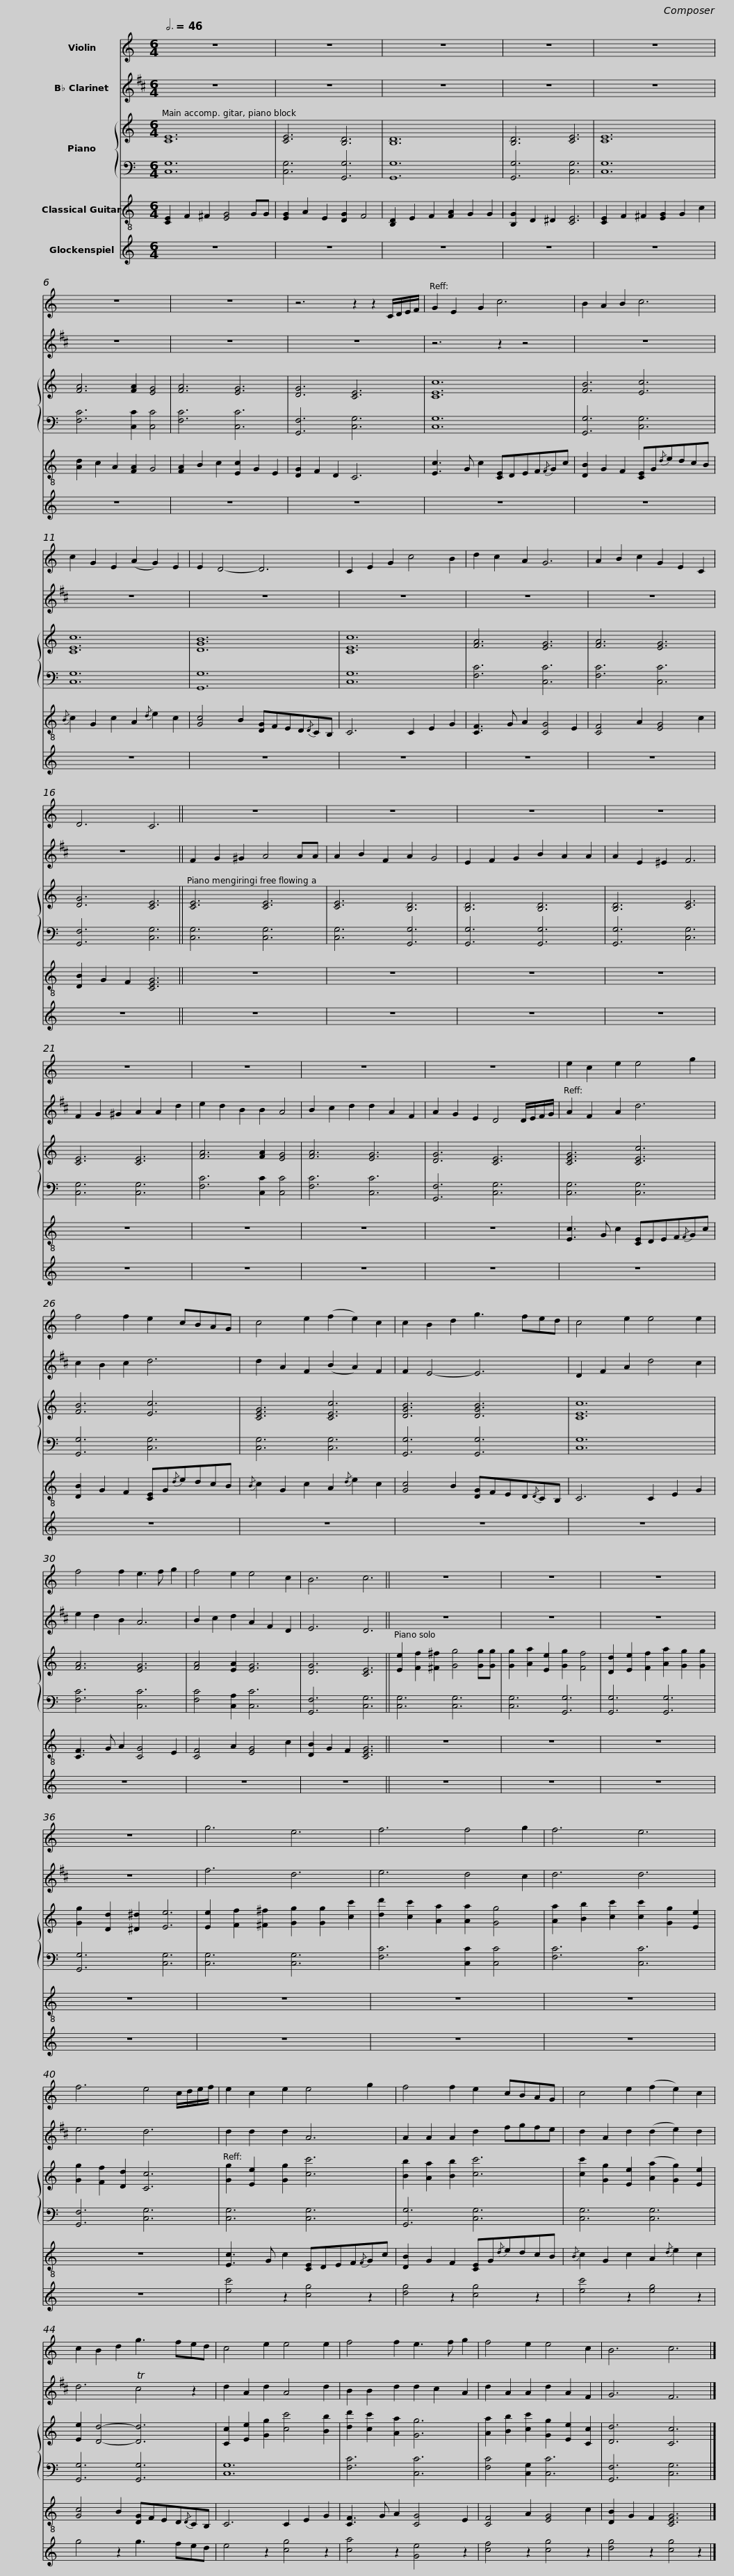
X:1
%%score 1 2 { 3 | 4 } 5 6
L:1/8
Q:3/4=46
M:6/4
I:linebreak $
K:C
V:1 treble
V:2 treble transpose=-2
V:3 treble
V:4 bass
V:5 treble-8
V:6 treble transpose=24
V:1
 z12 | z12 | z12 | z12 | z12 |$ %5
 z12 | z12 | z6 z2 z2 C/D/E/F/ | G2 E2 G2 c6 |$ B2 A2 B2 c6 | %10
 c2 G2 E2 (A2 G2) E2 | E2 D4- D6 | C2 E2 G2 c4 B2 |$ d2 c2 A2 G6 | A2 B2 c2 G2 E2 C2 | %15
 D6 C6 || z12 | z12 | z12 |$ z12 | %20
 z12 | z12 | z12 | z12 |$ e2 c2 e2 e4 g2 | %25
 f4 f2 e2 cBAG | c4 e2 (f2 e2) c2 | c2 B2 d2 g3 fed |$ c4 e2 e4 e2 | f4 f2 e3 f g2 | %30
 f4 e2 e4 c2 | B6 c6 || z12 | z12 |$ z12 | %35
 z12 | g6 e6 | f6 f4 g2 | f6 e6 |$ f6 e4 c/d/e/f/ | %40
 e2 c2 e2 e4 g2 | f4 f2 e2 cBAG | c4 e2 (f2 e2) c2 |$ c2 B2 d2 g3 fed | c4 e2 e4 e2 | %45
 f4 f2 e3 f g2 | f4 e2 e4 c2 | B6 c6 |] %48
V:2
[K:D] z12 | z12 | z12 | z12 | z12 |$ %5
 z12 | z12 | z12 | z6 z2 z4 |$ z12 | %10
 z12 | z12 | z12 |$ z12 | z12 | %15
 z12 || F2 G2 ^G2 A4 AA | A2 B2 F2 A2 G4 | E2 F2 G2 B2 A2 A2 |$ A2 E2 ^E2 F6 | %20
 F2 G2 ^G2 A2 A2 d2 | e2 d2 B2 B2 A4 | B2 c2 d2 d2 A2 F2 | A2 G2 E2 D4 D/E/F/G/ |$ A2 F2 A2 d6 | %25
 c2 B2 c2 d6 | d2 A2 F2 (B2 A2) F2 | F2 E4- E6 |$ D2 F2 A2 d4 c2 | e2 d2 B2 A6 | %30
 B2 c2 d2 A2 F2 D2 | E6 D6 || z12 | z12 |$ z12 | %35
 z12 | f6 d6 | e6 d4 c2 | d6 d6 |$ e6 d6 | %40
 d2 d2 d2 A6 | A2 A2 A2 d2 fgfe | d2 A2 d2 (d2 e2) d2 |$ d6 Tc4 z2 | d2 A2 d2 A4 d2 | %45
 B2 B2 d2 d2 c2 A2 | d2 A2 A2 d2 A2 F2 | G6 F6 |] %48
V:3
 [CE]12 | [CE]6 [B,D]6 | [B,D]12 | [B,D]6 [CE]6 | [CE]12 |$ %5
 [FA]6 [FA]2 [EG]4 | [FA]6 [EG]6 | [DG]6 [CE]6 | [CEc]12 |$ [FB]6 [Ec]6 | %10
 [CEc]12 | [DGB]12 | [CEc]12 |$ [FA]6 [EG]6 | [FA]6 [EG]6 | %15
 [DG]6 [CE]6 || [CE]6 [CE]6 | [CE]6 [B,D]6 | [B,D]6 [B,D]6 |$ [B,D]6 [CE]6 | %20
 [CE]6 [CE]6 | [FA]6 [FA]2 [EG]4 | [FA]6 [EG]6 | [DG]6 [CE]6 |$ [CEG]6 [CEc]6 | %25
 [FB]6 [Ec]6 | [CEG]6 [CEc]6 | [DGB]6 [DGB]6 |$ [CEc]12 | [FA]6 [EG]6 | %30
 [FA]4 [EA]2 [EG]6 | [DG]6 [CE]6 || [Ee]2 [Ff]2 [^F^f]2 [Gg]4 [Gg][Gg] | [Gg]2 [Aa]2 [Ee]2 [Gg]2 [Ff]4 |$ [Dd]2 [Ee]2 [Ff]2 [Aa]2 [Gg]2 [Gg]2 | %35
 [Gg]2 [Dd]2 [^D^d]2 [Ee]6 | [Ee]2 [Ff]2 [^F^f]2 [Gg]2 [Gg]2 [cc']2 | [dd']2 [cc']2 [Aa]2 [Aa]2 [Gg]4 | [Aa]2 [Bb]2 [cc']2 [cc']2 [Gg]2 [Ee]2 |$ [Gg]2 [Ff]2 [Dd]2 [Cc]6 | %40
 [Gg]2 [Ee]2 [Gg]2 [cc']6 | [Bb]2 [Aa]2 [Bb]2 [cc']6 | [cc']2 [Gg]2 [Ee]2 ([Aa]2 [Gg]2) [Ee]2 |$ [Ee]2 [Dd]4- [Dd]6 | [Cc]2 [Ee]2 [Gg]2 [cc']4 [Bb]2 | %45
 [dd']2 [cc']2 [Aa]2 [Gg]6 | [Aa]2 [Bb]2 [cc']2 [Gg]2 [Ee]2 [Cc]2 | [Dd]6 [Cc]6 |] %48
V:4
 [C,G,]12 | [C,G,]6 [G,,G,]6 | [G,,G,]12 | [G,,G,]6 [C,G,]6 | [C,G,]12 |$ %5
 [F,C]6 [C,C]2 [C,C]4 | [F,C]6 [C,C]6 | [G,,F,]6 [C,G,]6 | [C,G,]12 |$ [G,,G,]6 [C,G,]6 | %10
 [C,G,]12 | [G,,G,]12 | [C,G,]12 |$ [F,C]6 [C,C]6 | [F,C]6 [C,C]6 | %15
 [G,,F,]6 [C,G,]6 || [C,G,]6 [C,G,]6 | [C,G,]6 [G,,G,]6 | [G,,G,]6 [G,,G,]6 |$ [G,,G,]6 [C,G,]6 | %20
 [C,G,]6 [C,G,]6 | [F,C]6 [C,C]2 [C,C]4 | [F,C]6 [C,C]6 | [G,,F,]6 [C,G,]6 |$ [C,G,]6 [C,G,]6 | %25
 [G,,G,]6 [C,G,]6 | [C,G,]6 [C,G,]6 | [G,,G,]6 [G,,G,]6 |$ [C,G,]12 | [F,C]6 [C,C]6 | %30
 [F,C]4 [C,A,]2 [C,C]6 | [G,,F,]6 [C,G,]6 || [C,G,]6 [C,G,]6 | [C,G,]6 [G,,G,]6 |$ [G,,G,]6 [G,,G,]6 | %35
 [G,,G,]6 [C,G,]6 | [C,G,]6 [C,G,]6 | [F,C]6 [C,C]2 [C,C]4 | [F,C]6 [C,C]6 |$ [G,,F,]6 [C,G,]6 | %40
 [C,G,]6 [C,G,]6 | [G,,G,]6 [C,G,]6 | [C,G,]6 [C,G,]6 |$ [G,,G,]6 [G,,G,]6 | [C,G,]12 | %45
 [F,C]6 [C,C]6 | [F,C]4 [C,G,]2 [C,C]6 | [G,,F,]6 [C,G,]6 |] %48
V:5
 [CE]2 F2 ^F2 [EG]4 GG | [EG]2 A2 E2 [DG]2 F4 | [B,D]2 E2 F2 [FA]2 G2 G2 | [B,G]2 D2 ^D2 [CE]6 | [CE]2 F2 ^F2 [EG]2 G2 c2 |$ %5
 [Ad]2 c2 A2 [FA]2 G4 | [FA]2 B2 c2 [Ec]2 G2 E2 | [DG]2 F2 D2 C6 | [Ec]3 G c2 [CE]DEF{/F}Gc |$ [DB]2 G2 F2 [CE]G{/d}edcB | %10
{/B} c2 G2 c2 A2{/d} e2 c2 | [Gc]4 B2 [DG]FED{/D}CB, | C6 C2 E2 G2 |$ [CF]3 G A2 [CG]4 E2 | [CF]4 A2 [EG]4 c2 | %15
 [DB]2 G2 F2 [CEG]6 || z12 | z12 | z12 |$ z12 | %20
 z12 | z12 | z12 | z12 |$ [Ec]3 G c2 [CE]DEF{/F}Gc | %25
 [DB]2 G2 F2 [CE]G{/d}edcB |{/B} c2 G2 c2 A2{/d} e2 c2 | [Gc]4 B2 [DG]FED{/D}CB, |$ C6 C2 E2 G2 | [CF]3 G A2 [CG]4 E2 | %30
 [CF]4 A2 [EG]4 c2 | [DB]2 G2 F2 [CEG]6 || z12 | z12 |$ z12 | %35
 z12 | z12 | z12 | z12 |$ z12 | %40
 [Ec]3 G c2 [CE]DEF{/F}Gc | [DB]2 G2 F2 [CE]G{/d}edcB |{/B} c2 G2 c2 A2{/d} e2 c2 |$ [Gc]4 B2 [DG]FED{/D}CB, | C6 C2 E2 G2 | %45
 [CF]3 G A2 [CG]4 E2 | [CF]4 A2 [EG]4 c2 | [DB]2 G2 F2 [CEG]6 |] %48
V:6
 z12 | z12 | z12 | z12 | z12 |$ %5
 z12 | z12 | z12 | z12 |$ z12 | %10
 z12 | z12 | z12 |$ z12 | z12 | %15
 z12 || z12 | z12 | z12 |$ z12 | %20
 z12 | z12 | z12 | z12 |$ z12 | %25
 z12 | z12 | z12 |$ z12 | z12 | %30
 z12 | z12 || z12 | z12 |$ z12 | %35
 z12 | z12 | z12 | z12 |$ z12 | %40
 [ec']4 z2 [cg]4 z2 | [dg]4 z2 [cg]4 z2 | [ec']4 z2 [eg]4 z2 |$ g4 z2 g3 fed | e4 z2 [cg]4 z2 | %45
 [ca]4 z2 [Ge]4 z2 | [cf]4 z2 [cg]4 z2 | [dg]4 z2 [cg]4 z2 |] %48
